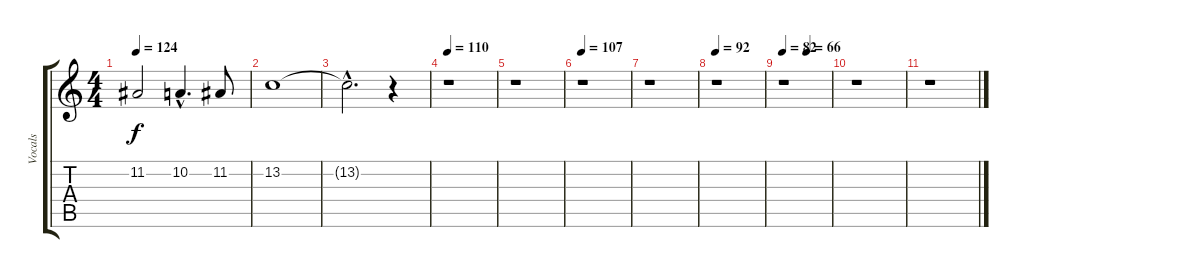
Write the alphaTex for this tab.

\track ("Vocals" "Vocals") {instrument lead2sawtooth}
\staff {score tabs}
\tuning (E4 B3 G3 D3 A2 E2) {hide}
\ts (4 4)
\tempo 124
\clef g2
\ks c
11.2{t}.2{dy f} 10.2{hac}.4{d} 11.2.8 |
13.2.1 |
13.2{hac t}.2{d} r.4 |
\tempo 110
r.1 |
r.1 |
\tempo 107
r.1 |
r.1 |
\tempo 92
r.1 |
\tempo 82
\tempo (66 0.5)
r.1 |
r.1 |
r.1
